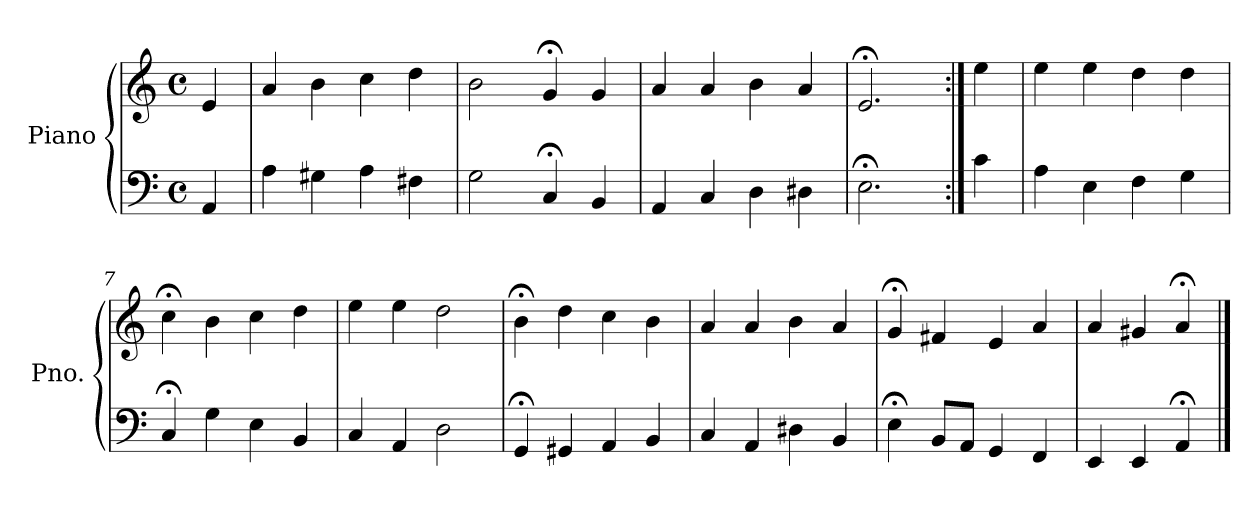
**kern	**kern
*part1	*part1
*staff2	*staff1
*I"Piano	*
*I'Pno.	*
*clefF4	*clefG2
*k[]	*k[]
*M4/4	*M4/4
*met(c)	*met(c)
=	=
4AA/	4e/
=1	=1
4A\	4a/
4G#X\	4b\
4A\	4cc\
4F#X\	4dd\
=2	=2
2G\	2b\
4C;</	4g;</
4BB/	4g/
=3	=3
4AA/	4a/
4C/	4a/
4D\	4b\
4D#X\	4a/
=4	=4
2.E;<\	2.e;</
=5:|!	=5:|!
4c\	4ee\
=6	=6
4A\	4ee\
4E\	4ee\
4F\	4dd\
4G\	4dd\
=7	=7
4C;</	4cc;<\
4G\	4b\
4E\	4cc\
4BB/	4dd\
=8	=8
4C/	4ee\
4AA/	4ee\
2D\	2dd\
!!LO:LB:g=z
=9	=9
4GG;</	4b;<\
4GG#X/	4dd\
4AA/	4cc\
4BB/	4b\
=10	=10
4C/	4a/
4AA/	4a/
4D#X\	4b\
4BB/	4a/
=11	=11
4E;<\	4g;</
8BB/L	4f#X/
8AA/J	.
4GG/	4e/
4FF/	4a/
=12	=12
4EE/	4a/
4EE/	4g#X/
4AA;</	4a;</
==	==
*-	*-
